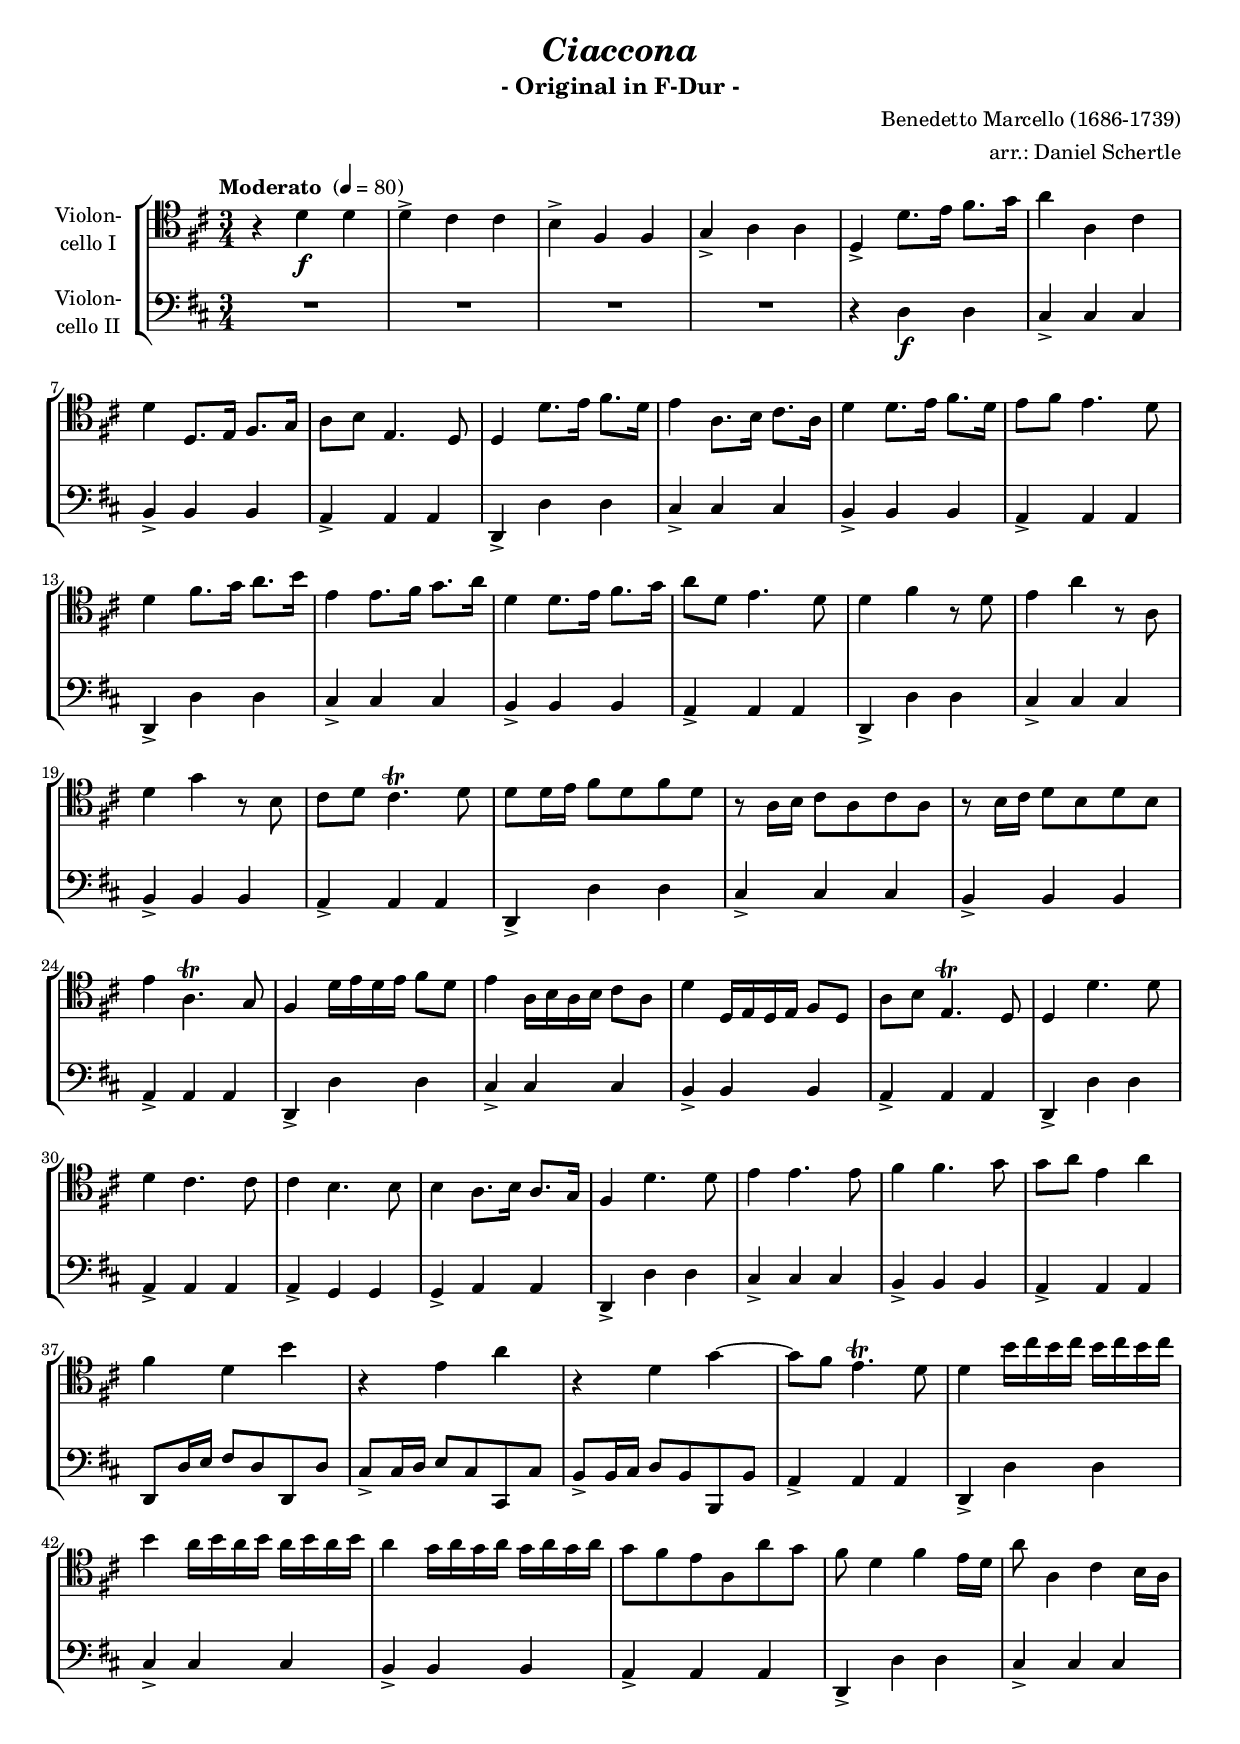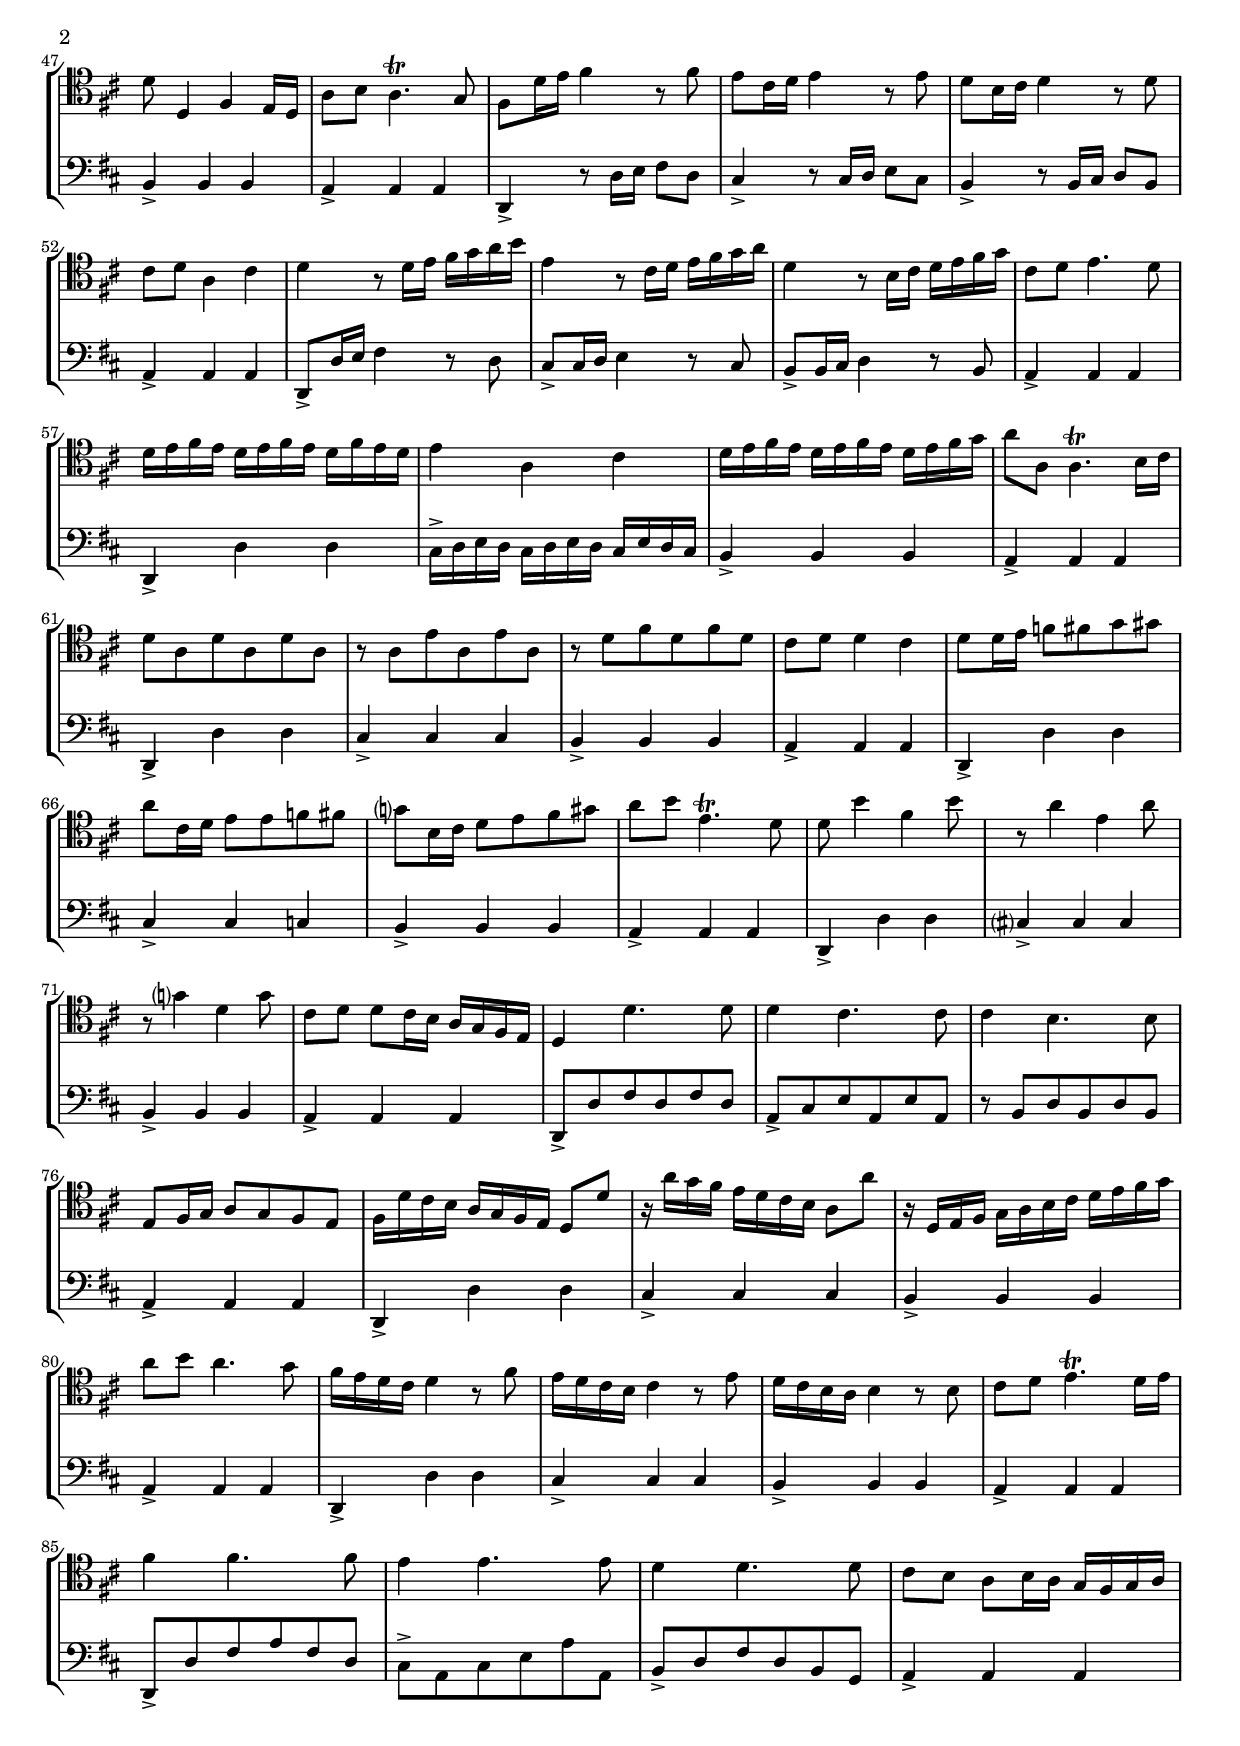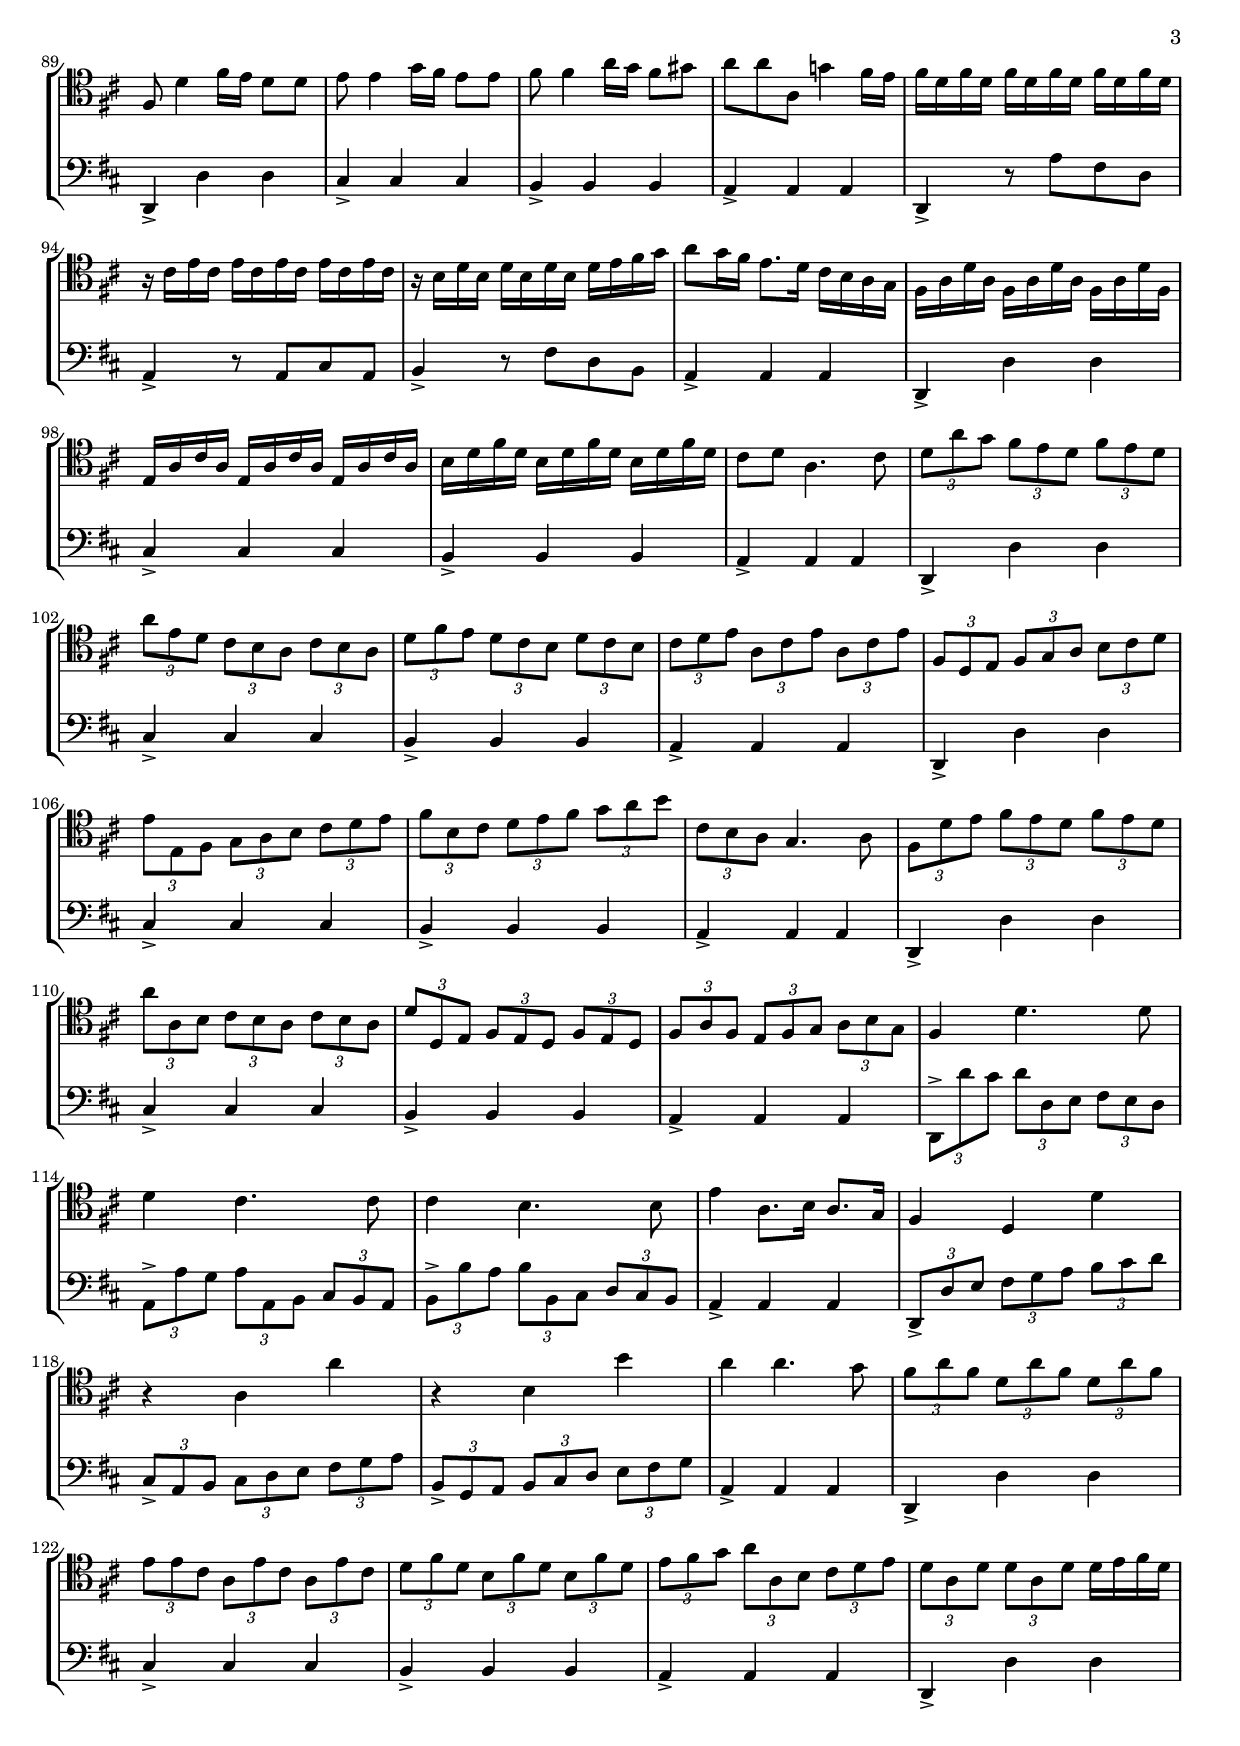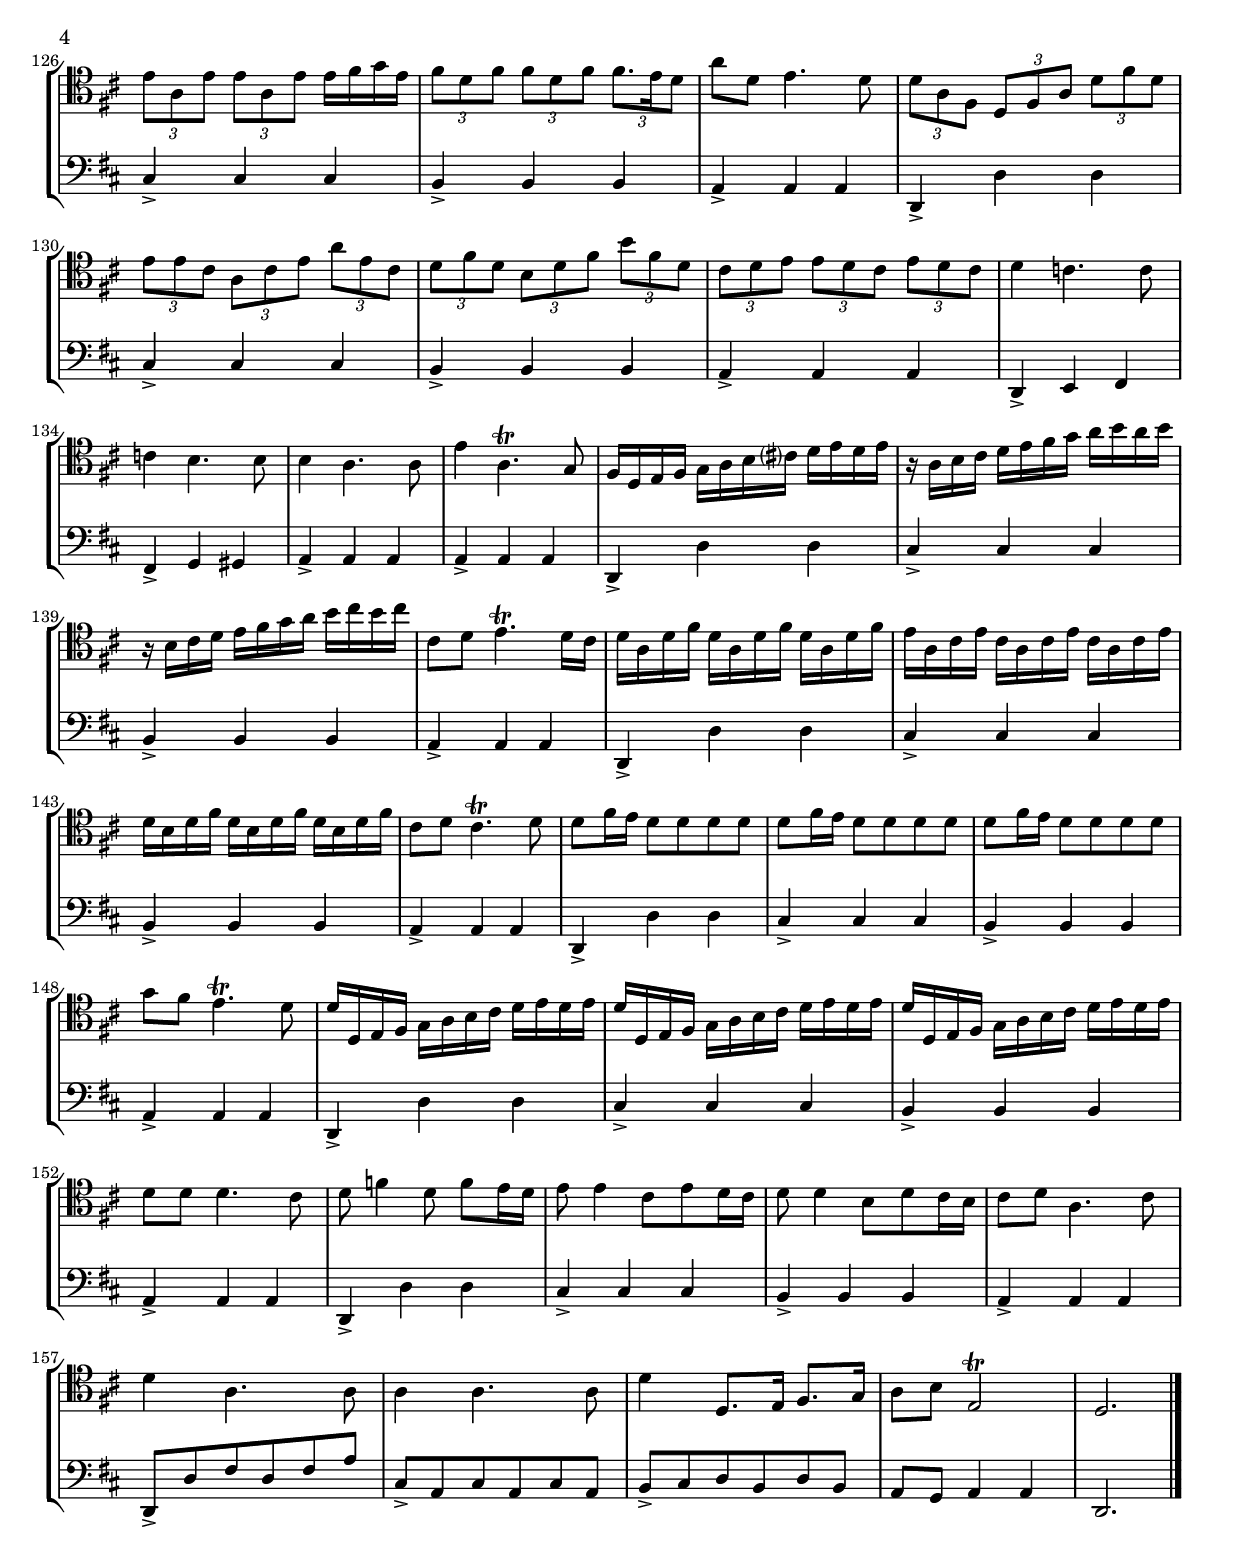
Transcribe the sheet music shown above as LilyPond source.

\version "2.14.2"
\include "deutsch.ly"

#(set-global-staff-size 18)

\header {
  title     = \markup \bold \italic "Ciaccona"
  subtitle  = "- Original in F-Dur -"
  composer  = "Benedetto Marcello (1686-1739)"
  arranger  = "arr.: Daniel Schertle"
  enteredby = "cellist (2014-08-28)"
}

voiceconsts = {
  \key f \major
  \time 3/4
  \tempo "Moderato " 4=80
  %\numericTimeSignature
  \compressFullBarRests
  \set tupletSpannerDuration = #(ly:make-moment 1 4)
}

%mihi = "clarinet"
%milo = "bassoon"
%mihi = "bright acoustic"
%milo = "acoustic bass"
mihi = "string ensemble 1"
milo = "drawbar organ"

va = \relative c' {
   \voiceconsts
   \clef "tenor"

   r4 f\f f
   f-> e e
   d-> a a
   b-> c c
   f,-> f'8. g16 a8. b16
   c4 c, e

   f f,8. g16 a8. b16
   c8 d g,4. f8
   f4 f'8. g16 a8. f16
   g4 c,8. d16 e8. c16
   f4 f8. g16 a8. f16
   g8 a g4. f8

   f4 a8. b16 c8. d16
   g,4 g8. a16 b8. c16
   f,4 f8. g16 a8. b16
   c8 f, g4. f8
   f4 a r8 f
   g4 c r8 c,

   f4 b r8 d,
   e f e4.\trill f8
   f f16 g a8 f a f
   r c16 d e8 c e c
   r d16 e f8 d f d
   g4 c,4.\trill b8

   a4 f'16 g f g a8 f
   g4 c,16 d c d e8 c
   f4 f,16 g f g a8 f
   c' d g,4.\trill f8
   f4 f'4. f8
   f4 e4. e8

   e4 d4. d8
   d4 c8. d16 c8. b16
   a4 f'4. f8
   g4 g4. g8
   a4 a4. b8
   b c g4 c

   a f d'
   r g, c
   r f, b~
   b8 a g4.\trill f8
   f4 d'16 e d e d e d e

   d4 c16 d c d c d c d
   c4 b16 c b c b c b c
   b8 a g c, c' b
   a f4 a g16 f
   c'8 c,4 e d16 c

   f8 f,4 a g16 f
   c'8 d c4.\trill b8
   a f'16 g a4 r8 a
   g e16 f g4 r8 g
   f d16 e f4 r8 f

   e f c4 e
   f r8 f16 g a b c d
   g,4 r8 e16 f g a b c
   f,4 r8 d16 e f g a b
   e,8 f g4. f8

   f16 g a g f g a g f a g f
   g4 c, e
   f16 g a g f g a g f g a b
   c8 c, c4.\trill d16 e

   f8 c f c f c
   r c g' c, g' c,
   r f a f a f
   e f f4 e
   f8 f16 g as8 a b h

   c e,16 f g8 g as a
   b? d,16 e f8 g a h
   c d g,4.\trill f8
   f d'4 a d8
   r c4 g c8
   r b?4 f b8

   e, f f e16 d c b a g
   f4 f'4. f8
   f4 e4. e8
   e4 d4. d8
   g, a16 b c8 b a g

   a16 f' e d c b a g f8 f'
   r16 c' b a g f e d c8 c'
   r16 f,,g a b c d e f g a b
   c8 d c4. b8
   a16 g f e f4 r8 a

   g16 f e d e4 r8 g
   f16 e d c d4 r8 d
   e f g4.\trill f16 g
   a4 a4. a8
   g4 g4. g8

   f4 f4. f8
   e d c d16 c b a b c
   a8 f'4 a16 g f8 f
   g g4 b16 a g8 g
   a a4 c16 b a8 h

   c c c, b'!4 a16 g
   a f a f a f a f a f a f
   r e g e g e g e g e g e
   r d f d f d f d f g a b

   c8 b16 a g8. f16 e d c b
   a c f c a c f c a c f a,
   g c e c g c e c g c e c
   d f a f d f a f d f a f

   e8 f c4. e8
   \times 2/3 { f c' b a g f a g f }
   \times 2/3 { c' g f e d c e d c }
   \times 2/3 { f a g f e d f e d }
   \times 2/3 { e f g c, e g c, e g }

   \times 2/3 { a, f g a b c d e f }
   \times 2/3 { g g, a b c d e f g }
   \times 2/3 { a d, e f g a b c d }
   \times 2/3 { e, d c } b4. c8

   \times 2/3 { a f' g a g f a g f }
   \times 2/3 { c' c, d e d c e d c }
   \times 2/3 { f f, g a g f a g f }
   \times 2/3 { a c a g a b c d b }
   a4 f'4. f8

   f4 e4. e8
   e4 d4. d8
   g4 c,8. d16 c8. b16
   a4 f f'
   r c c'

   r d, d'
   c c4. b8
   \times 2/3 { a c a f c' a f c' a }
   \times 2/3 { g g e c g' e c g' e }
   \times 2/3 { f a f d a' f d a' f }

   \times 2/3 { g a b c c, d e f g }
   \times 2/3 { f c f f c f } f16 g a f
   \times 2/3 { g8 c, g' g c, g' } g16 a b g
   \times 2/3 { a8 f a a f a  a8. g16 f8 }

    c' f, g4. f8 
   \times 2/3 { f c a f a c f a f }
   \times 2/3 { g g e c e g c g e }
   \times 2/3 { f a f d f a d a f }
   \times 2/3 { e f g g f e g f e }

   f4 es4. es8
   es4 d4. d8
   d4 c4. c8
   g'4 c,4.\trill b8
   a16 f g a b c d e? f g f g

   r c, d e f g a b c d c d
   r d, e f g a b c d e d e
   e,8 f g4.\trill f16 e
   f c f a f c f a f c f a

   g c, e g e c e g e c e g
   f d f a f d f a f d f a
   e8 f e4.\trill f8
   f a16 g f8 f f f

   f a16 g f8 f f f
   f a16 g f8 f f f
   b a g4.\trill f8
   f16 f, g a b c d e f g f g
   f f, g a b c d e f g f g

   f f, g a b c d e f g f g
   f8 f f4. e8
   f as4 f8 as g16 f
   g8 g4 e8[ g f16 e]
   f8 f4 d8[ f e16 d]

   e8 f c4. e8
   f4 c4. c8
   c4 c4. c8
   f4 f,8. g16 a8. b16
   c8 d g,2\trill
   f2. \bar "|."
}

vb = \relative c {
   \voiceconsts
   \clef "bass"

   R2.*4
   r4 f\f f
   e-> e e

   d-> d d
   c-> c c
   f,-> f' f
   e-> e e
   d-> d d
   c-> c c

   f,-> f' f
   e-> e e
   d-> d d
   c-> c c
   f,-> f' f
   e-> e e

   d-> d d
   c-> c c
   f,-> f' f
   e-> e e
   d-> d d
   c-> c c

   f,-> f' f
   e-> e e
   d-> d d
   c-> c c
   f,-> f' f
   c-> c c

   c-> b b
   b-> c c
   f,-> f' f
   e-> e e
   d-> d d
   c-> c c

   f,8 f'16 g a8 f f, f'
   e-> e16 f g8 e e, e'
   d-> d16 e f8 d d, d'
   c4-> c c
   f,-> f' f

   e-> e e
   d-> d d
   c-> c c
   f,-> f' f
   e-> e e

   d-> d d
   c-> c c
   f,-> r8 f'16 g a8 f
   e4-> r8 e16 f g8 e
   d4-> r8 d16 e f8 d

   c4-> c c
   f,8-> f'16 g a4 r8 f
   e-> e16 f g4 r8 e
   d-> d16 e f4 r8 d
   c4-> c c

   f,-> f' f
   e16-> f g f e f g f e g f e
   d4-> d d
   c-> c c

   f,-> f' f
   e-> e e
   d-> d d
   c-> c c
   f,-> f' f

   e-> e es
   d-> d d
   c-> c c
   f,-> f' f
   e?-> e e
   d-> d d

   c-> c c
   f,8-> f' a f a f
   c-> e g c, g' c,
   r d f d f d
   c4-> c c

   f,-> f' f
   e-> e e
   d-> d d
   c-> c c
   f,-> f' f

   e-> e e
   d-> d d
   c-> c c
   f,8-> f' a c a f
   e-> c e g c c,

   d-> f a f d b
   c4-> c c
   f,-> f' f
   e-> e e
   d-> d d

   c-> c c
   f,-> r8 c'' a f
   c4-> r8 c e c
   d4-> r8 a' f d

   c4-> c c
   f,-> f' f
   e-> e e
   d-> d d

   c-> c c
   f,-> f' f
   e-> e e
   d-> d d
   c-> c c

   f,-> f' f
   e-> e e
   d-> d d
   c-> c c

   f,-> f' f
   e-> e e
   d-> d d
   c-> c c
   \times 2/3 { f,8-> f'' e f f, g a g f }

   \times 2/3 { c-> c' b c c, d e d c }
   \times 2/3 { d-> d' c d d, e f e d }
   c4-> c c
   \times 2/3 { f,8-> f' g a b c d e f }
   \times 2/3 { e,-> c d e f g a b c }

   \times 2/3 { d,-> b c d e f g a b }
   c,4-> c c
   f,-> f' f
   e-> e e
   d-> d d

   c-> c c
   f,-> f' f
   e-> e e
   d-> d d

   c-> c c
   f,-> f' f
   e-> e e
   d-> d d
   c-> c c

   f,-> g a
   a-> b h
   c-> c c
   c-> c c
   f,-> f' f

   e-> e e
   d-> d d
   c-> c c
   f,-> f' f

   e-> e e
   d-> d d
   c-> c c
   f,-> f' f

   e-> e e
   d-> d d
   c-> c c
   f,-> f' f
   e-> e e

   d-> d d
   c-> c c
   f,-> f' f
   e-> e e
   d-> d d

   c-> c c
   f,8-> f' a f a c
   e,-> c e c e c
   d-> e f d f d
   c b c4 c
   f,2. \bar "|."
}


music = \new StaffGroup <<
      \new Staff {
        \set Staff.midiInstrument = \mihi
        \set Staff.instrumentName = \markup \center-column { "Violon-" "cello I" }
        \transpose f d { \va }
      }

      \new Staff {
        \set Staff.midiInstrument = \milo
        \set Staff.instrumentName = \markup \center-column { "Violon-" "cello II" }
        \transpose f d { \vb }
      }
>>

\book {
  \score {
   \music
    \layout {}
  }

  \score {
    \unfoldRepeats \music

    \midi {
      \context {
        \Score
      }
    }
  }
}
